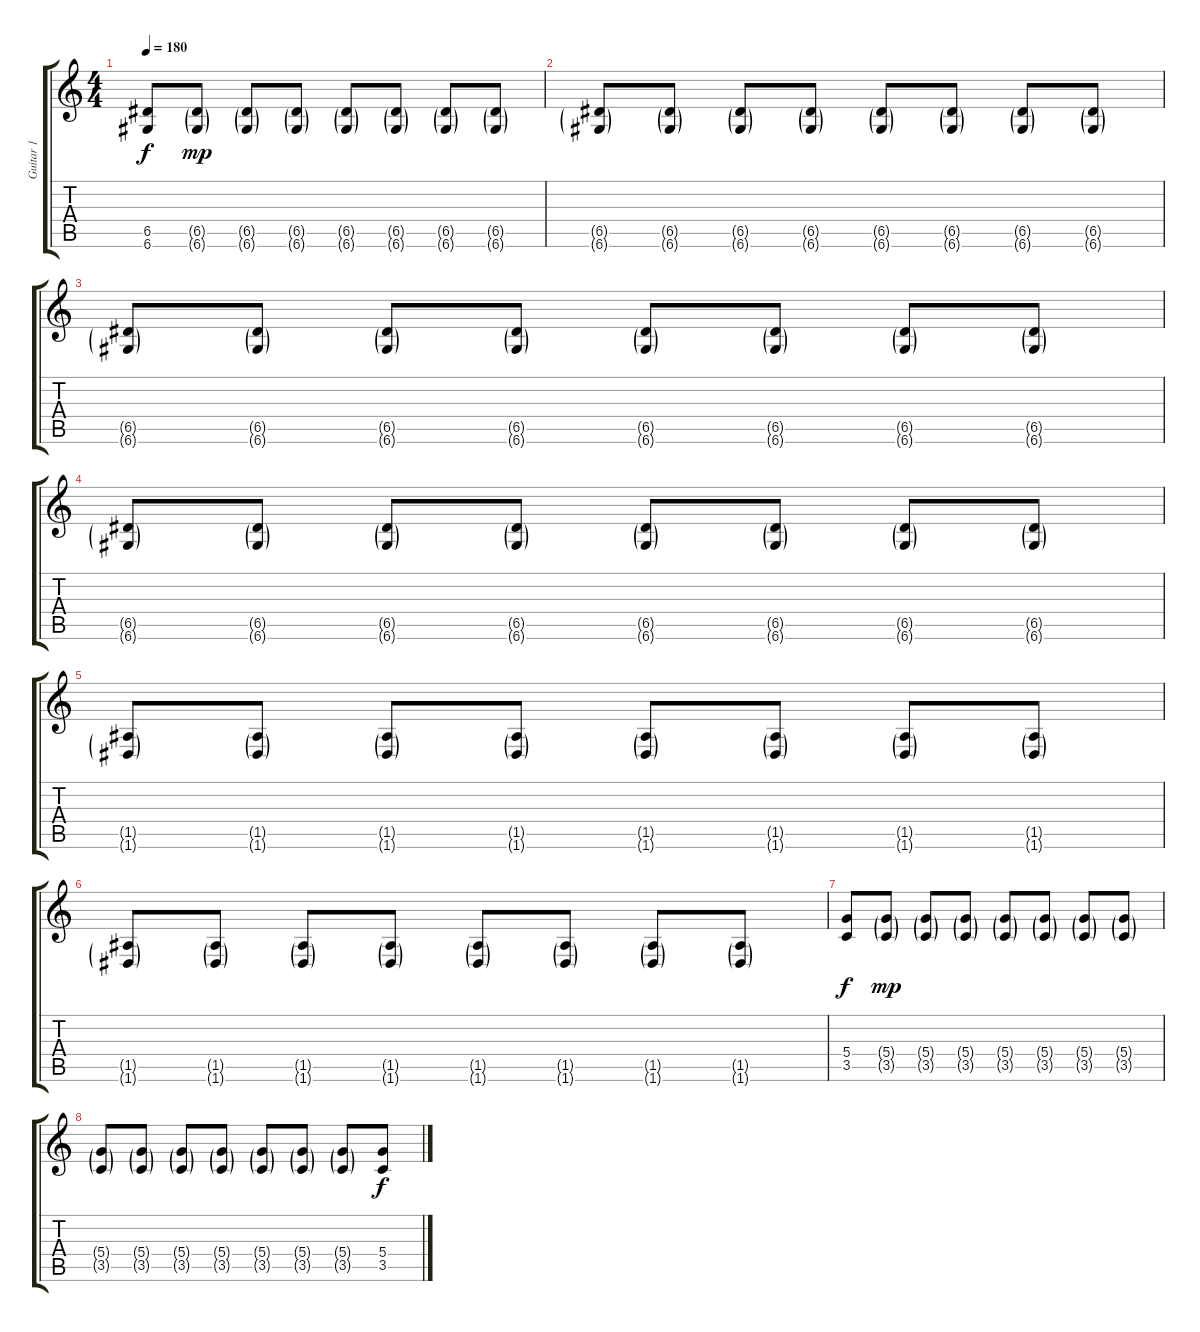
\track ("Guitar 1" "Guitar 1") {instrument overdrivenguitar}
\staff {score tabs}
\tuning (E4 B3 G3 D3 A2 D2) {hide}
\ts (4 4)
\tempo 180
\clef g2
\ks c
(6.5 6.6).8{dy f} (6.5{g} 6.6{g}).8{dy mp} (6.5{g} 6.6{g}).8 (6.5{g} 6.6{g}).8 (6.5{g} 6.6{g}).8 (6.5{g} 6.6{g}).8 (6.5{g} 6.6{g}).8 (6.5{g} 6.6{g}).8 |
(6.5{g} 6.6{g}).8 (6.5{g} 6.6{g}).8 (6.5{g} 6.6{g}).8 (6.5{g} 6.6{g}).8 (6.5{g} 6.6{g}).8 (6.5{g} 6.6{g}).8 (6.5{g} 6.6{g}).8 (6.5{g} 6.6{g}).8 |
(6.5{g} 6.6{g}).8 (6.5{g} 6.6{g}).8 (6.5{g} 6.6{g}).8 (6.5{g} 6.6{g}).8 (6.5{g} 6.6{g}).8 (6.5{g} 6.6{g}).8 (6.5{g} 6.6{g}).8 (6.5{g} 6.6{g}).8 |
(6.5{g} 6.6{g}).8 (6.5{g} 6.6{g}).8 (6.5{g} 6.6{g}).8 (6.5{g} 6.6{g}).8 (6.5{g} 6.6{g}).8 (6.5{g} 6.6{g}).8 (6.5{g} 6.6{g}).8 (6.5{g} 6.6{g}).8 |
(1.5{g} 1.6{g}).8{instrument overdrivenguitar} (1.5{g} 1.6{g}).8 (1.5{g} 1.6{g}).8 (1.5{g} 1.6{g}).8 (1.5{g} 1.6{g}).8 (1.5{g} 1.6{g}).8 (1.5{g} 1.6{g}).8 (1.5{g} 1.6{g}).8 |
(1.5{g} 1.6{g}).8 (1.5{g} 1.6{g}).8 (1.5{g} 1.6{g}).8 (1.5{g} 1.6{g}).8 (1.5{g} 1.6{g}).8 (1.5{g} 1.6{g}).8 (1.5{g} 1.6{g}).8 (1.5{g} 1.6{g}).8 |
(5.4 3.5).8{dy f} (5.4{g} 3.5{g}).8{dy mp} (5.4{g} 3.5{g}).8 (5.4{g} 3.5{g}).8 (5.4{g} 3.5{g}).8 (5.4{g} 3.5{g}).8 (5.4{g} 3.5{g}).8 (5.4{g} 3.5{g}).8 |
(5.4{g} 3.5{g}).8 (5.4{g} 3.5{g}).8 (5.4{g} 3.5{g}).8 (5.4{g} 3.5{g}).8 (5.4{g} 3.5{g}).8 (5.4{g} 3.5{g}).8 (5.4{g} 3.5{g}).8 (5.4 3.5{ss}).8{dy f}
